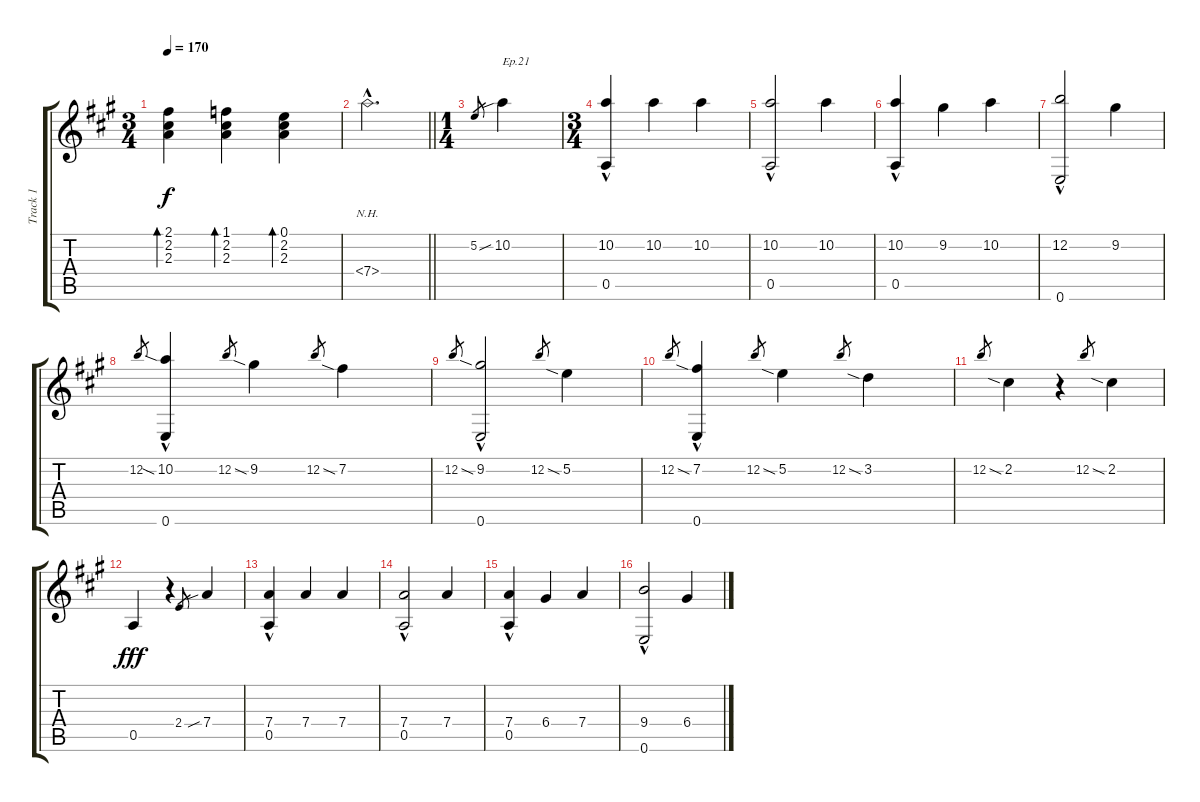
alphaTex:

\track ("Track 1" "Track 1") {instrument acousticguitarnylon}
\staff {score tabs}
\tuning (E4 B3 G3 D3 A2 E2) {hide}
\ts (3 4)
\tempo 170
\clef g2
\ks a
(2.1 2.2 2.3).4{bd 60 dy f} (1.1 2.2 2.3).4{bd 60} (0.1 2.2 2.3).4{bd 60} |
\barLineRight lightlight
7.4{nh hac}.2{d} |
\ts (1 4)
5.2.8{gr} 10.2{sib}.4{txt "Ep.21"} |
\ts (3 4)
(10.2 0.5{hac}).4 10.2.4 10.2.4 |
(10.2 0.5{hac}).2 10.2.4 |
(10.2 0.5{hac}).4 9.2.4 10.2.4 |
(12.2 0.6{hac}).2 9.2.4 |
12.2.8{gr} (10.2{sia} 0.6{hac}).4 12.2.8{gr} 9.2{sia}.4 12.2.8{gr} 7.2{sia}.4 |
12.2.8{gr} (9.2{sia} 0.6{hac}).2 12.2.8{gr} 5.2{sia}.4 |
12.2.8{gr} (7.2{sia} 0.6{hac}).4 12.2.8{gr} 5.2{sia}.4 12.2.8{gr} 3.2{sia}.4 |
12.2.8{gr} 2.2{sia}.4 r.4 12.2.8{gr} 2.2{sia}.4 |
0.5.4{dy fff} r.4 2.4.8{gr} 7.4{sib}.4 |
(7.4 0.5{hac}).4 7.4.4 7.4.4 |
(7.4 0.5{hac}).2 7.4.4 |
(7.4 0.5{hac}).4 6.4.4 7.4.4 |
(9.4 0.6{hac}).2 6.4.4
